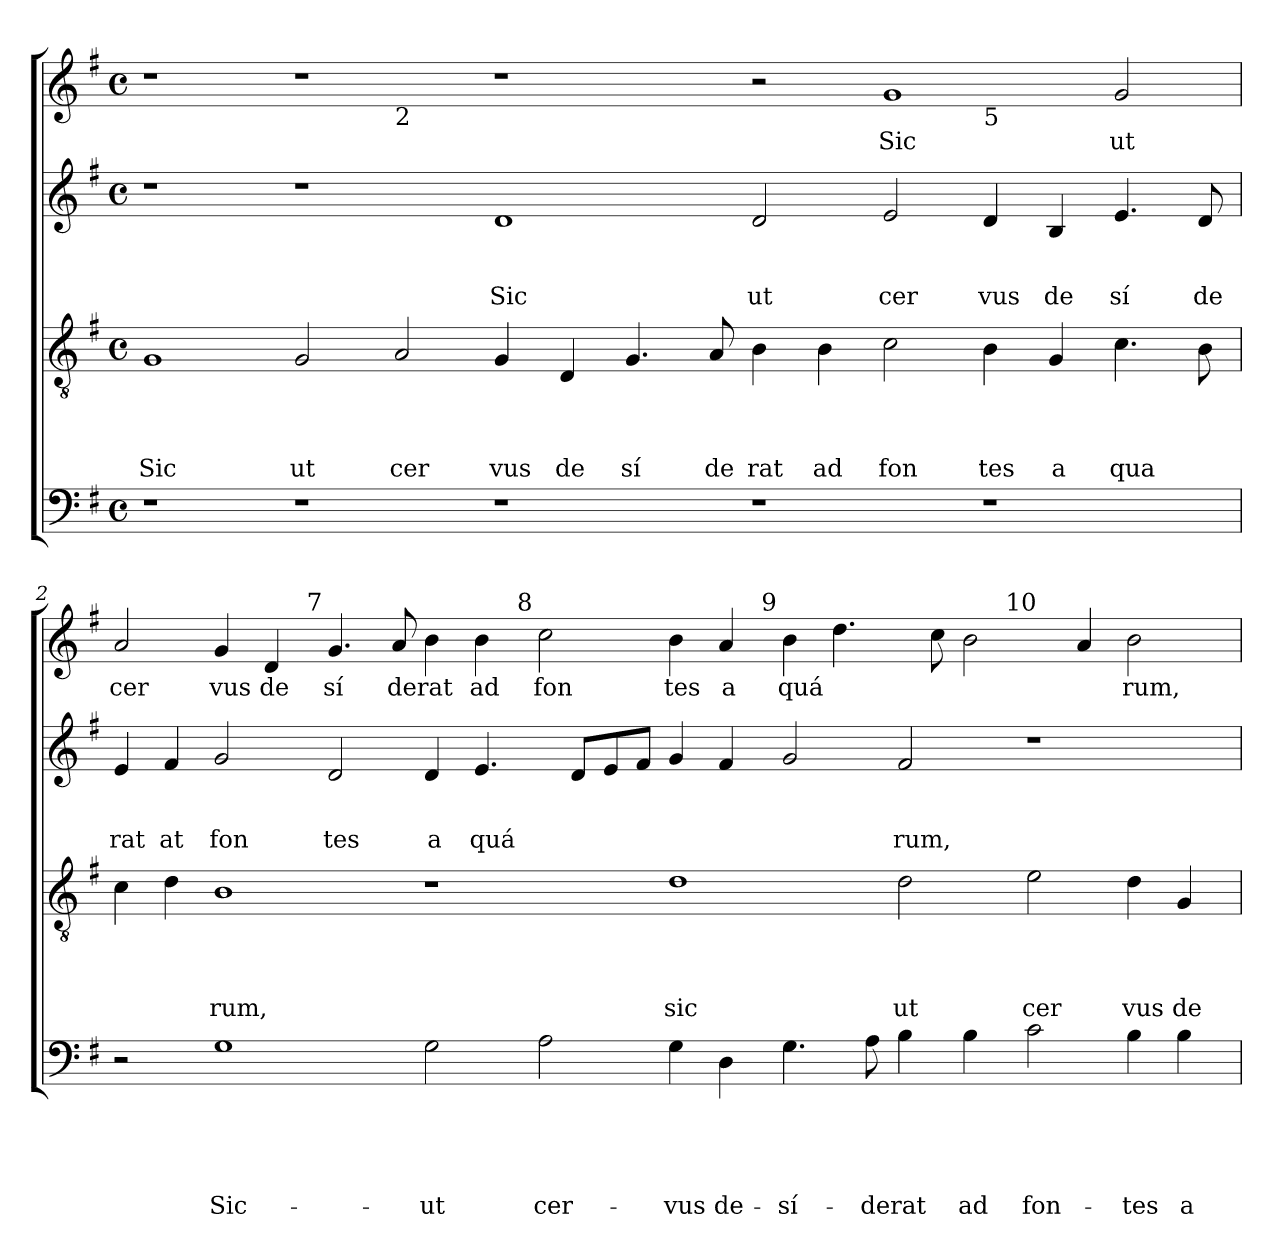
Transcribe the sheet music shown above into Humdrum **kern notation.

**kern	**text	**text	**text	**text	**text	**kern	**text	**text	**text	**text	**kern	**text	**text	**text	**kern	**text
*part4	*part4	*part4	*part4	*part4	*part4	*part3	*part3	*part3	*part3	*part3	*part2	*part2	*part2	*part2	*part1	*part1
*staff4	*staff4	*staff4	*staff4	*staff4	*staff4	*staff3	*staff3	*staff3	*staff3	*staff3	*staff2	*staff2	*staff2	*staff2	*staff1	*staff1
*clefF4	*	*	*	*	*	*clefGv2	*	*	*	*	*clefG2	*	*	*	*clefG2	*
*k[f#]	*	*	*	*	*	*k[f#]	*	*	*	*	*k[f#]	*	*	*	*k[f#]	*
*G:	*	*	*	*	*	*G:	*	*	*	*	*G:	*	*	*	*G:	*
*M4/4	*	*	*	*	*	*M4/4	*	*	*	*	*M4/4	*	*	*	*M4/4	*
*met(c)	*	*	*	*	*	*met(c)	*	*	*	*	*met(c)	*	*	*	*met(c)	*
=1	=1	=1	=1	=1	=1	=1	=1	=1	=1	=1	=1	=1	=1	=1	=1	=1
!	!	!	!	!	!	!	!	!	!	!LO:LY:b	!	!	!	!	!	!
*	*	*	*	*	*	*	*	*	*	*	*	*	*	*	*^	*
*	*	*	*	*	*	*	*	*	*	*	*	*	*	*	*	*^	*
1r	.	.	.	.	.	1G	.	.	.	Sic	1r	.	.	.	1r	1.ryy	00ryy	.
!	!	!	!	!	!	!	!	!	!	!LO:LY:b	!	!	!	!	!	!	!	!
1r	.	.	.	.	.	2G/	.	.	.	ut	1r	.	.	.	1r	.	.	.
!	!	!	!	!	!	!	!	!	!	!	!	!	!	!	!	!LO:TX:b:t=2	!	!
!	!	!	!	!	!	!	!	!	!	!LO:LY:b	!	!	!	!	!	!	!	!
.	.	.	.	.	.	2A/	.	.	.	cer	.	.	.	.	.	2%7ryy	.	.
!	!	!	!	!	!	!	!	!	!	!LO:LY:b	!	!	!	!LO:LY:b	!	!	!	!
1r	.	.	.	.	.	4G/	.	.	.	vus	1d	.	.	Sic	1r	.	.	.
!	!	!	!	!	!	!	!	!	!	!LO:LY:b	!	!	!	!	!	!	!	!
.	.	.	.	.	.	4D/	.	.	.	de	.	.	.	.	.	.	.	.
!	!	!	!	!	!	!	!	!	!	!LO:LY:b	!	!	!	!	!	!	!	!
.	.	.	.	.	.	4.G/	.	.	.	sí	.	.	.	.	.	.	.	.
!	!	!	!	!	!	!	!	!	!	!LO:LY:b	!	!	!	!	!	!	!	!
.	.	.	.	.	.	8A/	.	.	.	de	.	.	.	.	.	.	.	.
!	!	!	!	!	!	!	!	!	!	!LO:LY:b	!	!	!	!LO:LY:b	!	!	!	!
1r	.	.	.	.	.	4B\	.	.	.	rat	2d/	.	.	ut	2r	.	.	.
!	!	!	!	!	!	!	!	!	!	!LO:LY:b	!	!	!	!	!	!	!	!
.	.	.	.	.	.	4B\	.	.	.	ad	.	.	.	.	.	.	.	.
!	!	!	!	!	!	!	!	!	!	!LO:LY:b	!	!	!	!LO:LY:b	!	!	!	!LO:LY:b
.	.	.	.	.	.	2c\	.	.	.	fon	2e/	.	.	cer	1g	.	.	Sic
!	!	!	!	!	!	!	!	!	!	!	!	!	!	!	!	!	!LO:TX:b:t=5	!
!	!	!	!	!	!	!	!	!	!	!LO:LY:b	!	!	!	!LO:LY:b	!	!	!	!
1r	.	.	.	.	.	4B\	.	.	.	tes	4d/	.	.	vus	.	.	1ryy	.
!	!	!	!	!	!	!	!	!	!	!LO:LY:b	!	!	!	!LO:LY:b	!	!	!	!
.	.	.	.	.	.	4G/	.	.	.	a	4B/	.	.	de	.	.	.	.
!	!	!	!	!	!	!	!	!	!	!LO:LY:b	!	!	!	!LO:LY:b	!	!	!	!LO:LY:b
.	.	.	.	.	.	4.c\	.	.	.	qua	4.e/	.	.	sí	2g/	.	.	ut
!	!	!	!	!	!	!	!	!	!	!	!	!	!	!LO:LY:b	!	!	!	!
.	.	.	.	.	.	8B\	.	.	.	.	8d/	.	.	de	.	.	.	.
!!LO:LB:g=z
=2	=2	=2	=2	=2	=2	=2	=2	=2	=2	=2	=2	=2	=2	=2	=2	=2	=2	=2
!	!	!	!	!	!	!	!	!	!	!	!	!	!	!LO:LY:b	!	!	!	!LO:LY:b
*	*	*	*	*	*	*	*	*	*	*	*	*	*	*	*	*v	*v	*
2r	.	.	.	.	.	4c\	.	.	.	.	4e/	.	.	rat	2a/	2...ryy	cer
!	!	!	!	!	!	!	!	!	!	!	!	!	!	!LO:LY:b	!	!	!
.	.	.	.	.	.	4d\	.	.	.	.	4f#/	.	.	at	.	.	.
!	!	!	!	!	!LO:LY:b	!	!	!	!	!LO:LY:b	!	!	!	!LO:LY:b	!	!	!LO:LY:b
1G	.	.	.	.	Sic-	1B	.	.	.	rum,	2g/	.	.	fon	4g/	.	vus
!	!	!	!	!	!	!	!	!	!	!	!	!	!	!	!	!	!LO:LY:b
.	.	.	.	.	.	.	.	.	.	.	.	.	.	.	4d/	.	de
!	!	!	!	!	!	!	!	!	!	!	!	!	!	!	!	!LO:TX:a:t=7	!
.	.	.	.	.	.	.	.	.	.	.	.	.	.	.	.	1ryy	.
!	!	!	!	!	!	!	!	!	!	!	!	!	!	!LO:LY:b	!	!	!LO:LY:b
.	.	.	.	.	.	.	.	.	.	.	2d/	.	.	tes	4.g/	.	sí
!	!	!	!	!	!	!	!	!	!	!	!	!	!	!	!	!	!LO:LY:b
.	.	.	.	.	.	.	.	.	.	.	.	.	.	.	8a/	.	derat
!	!	!	!	!	!LO:LY:b	!	!	!	!	!	!	!	!	!LO:LY:b	!	!	!
2G\	.	.	.	.	-ut	1r	.	.	.	.	4d/	.	.	a	4b\	.	.
!	!	!	!	!	!	!	!	!	!	!	!	!	!	!LO:LY:b	!	!	!LO:LY:b
.	.	.	.	.	.	.	.	.	.	.	4.e/	.	.	quá	4b\	.	ad
!	!	!	!	!	!	!	!	!	!	!	!	!	!	!	!	!LO:TX:a:t=8	!
.	.	.	.	.	.	.	.	.	.	.	.	.	.	.	.	1ryy	.
!	!	!	!	!	!LO:LY:b	!	!	!	!	!	!	!	!	!	!	!	!LO:LY:b
2A\	.	.	.	.	cer-	.	.	.	.	.	.	.	.	.	2cc\	.	fon
.	.	.	.	.	.	.	.	.	.	.	8d/L	.	.	.	.	.	.
.	.	.	.	.	.	.	.	.	.	.	8e/	.	.	.	.	.	.
.	.	.	.	.	.	.	.	.	.	.	8f#/J	.	.	.	.	.	.
!	!	!	!	!	!LO:LY:b	!	!	!	!	!LO:LY:b	!	!	!	!	!	!	!LO:LY:b
4G\	.	.	.	.	-vus	1d	.	.	.	sic	4g/	.	.	.	4b\	.	tes
!	!	!	!	!	!LO:LY:b	!	!	!	!	!	!	!	!	!	!	!	!LO:LY:b
4D\	.	.	.	.	de-	.	.	.	.	.	4f#/	.	.	.	4a/	.	a
!	!	!	!	!	!	!	!	!	!	!	!	!	!	!	!	!LO:TX:a:t=9	!
.	.	.	.	.	.	.	.	.	.	.	.	.	.	.	.	1ryy	.
!	!	!	!	!	!LO:LY:b	!	!	!	!	!	!	!	!	!	!	!	!LO:LY:b
4.G\	.	.	.	.	-sí-	.	.	.	.	.	2g/	.	.	.	4b\	.	quá
.	.	.	.	.	.	.	.	.	.	.	.	.	.	.	4.dd\	.	.
!	!	!	!	!	!LO:LY:b	!	!	!	!	!	!	!	!	!	!	!	!
8A\	.	.	.	.	-derat	.	.	.	.	.	.	.	.	.	.	.	.
!	!	!	!	!	!	!	!	!	!	!LO:LY:b	!	!	!	!LO:LY:b	!	!	!
4B\	.	.	.	.	.	2d\	.	.	.	ut	2f#/	.	.	rum,	.	.	.
.	.	.	.	.	.	.	.	.	.	.	.	.	.	.	8cc\	.	.
!	!	!	!	!	!LO:LY:b	!	!	!	!	!	!	!	!	!	!	!	!
4B\	.	.	.	.	ad	.	.	.	.	.	.	.	.	.	2b\	.	.
!	!	!	!	!	!	!	!	!	!	!	!	!	!	!	!	!LO:TX:a:t=10	!
.	.	.	.	.	.	.	.	.	.	.	.	.	.	.	.	1ryy	.
!	!	!	!	!	!LO:LY:b	!	!	!	!	!LO:LY:b	!	!	!	!	!	!	!
2c\	.	.	.	.	fon-	2e\	.	.	.	cer	1r	.	.	.	.	.	.
.	.	.	.	.	.	.	.	.	.	.	.	.	.	.	4a/	.	.
!	!	!	!	!	!LO:LY:b	!	!	!	!	!LO:LY:b	!	!	!	!	!	!	!LO:LY:b
4B\	.	.	.	.	-tes	4d\	.	.	.	vus	.	.	.	.	2b\	.	rum,
!	!	!	!	!	!LO:LY:b	!	!	!	!	!LO:LY:b	!	!	!	!	!	!	!
4B\	.	.	.	.	a-	4G/	.	.	.	de	.	.	.	.	.	.	.
.	.	.	.	.	.	.	.	.	.	.	.	.	.	.	.	16ryy	.
*	*	*	*	*	*	*	*	*	*	*	*	*	*	*	*v	*v	*
=	=	=	=	=	=	=	=	=	=	=	=	=	=	=	=	=
*-	*-	*-	*-	*-	*-	*-	*-	*-	*-	*-	*-	*-	*-	*-	*-	*-
